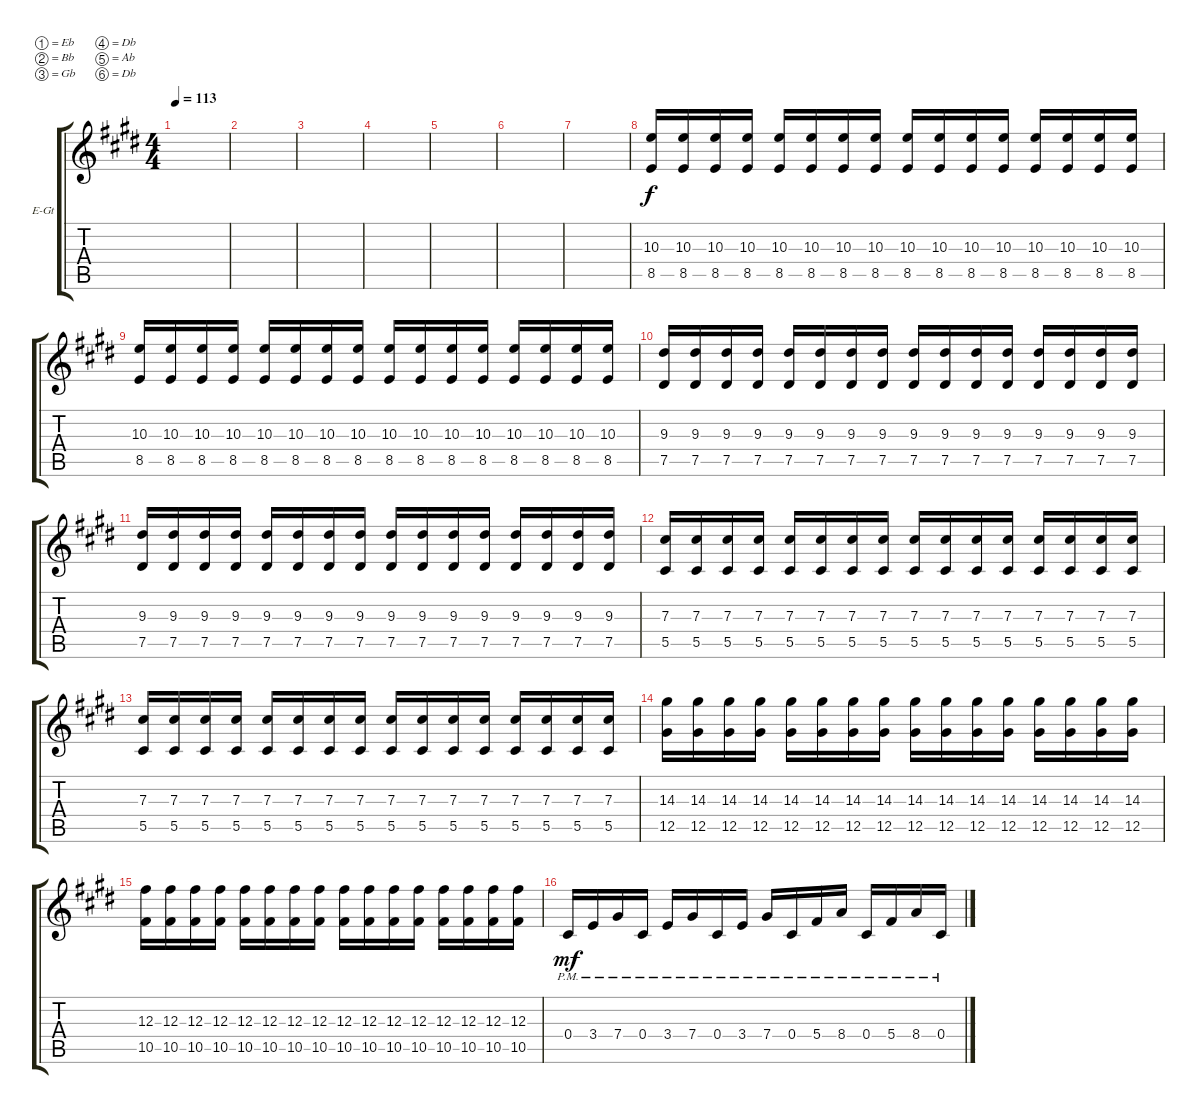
\bracketExtendMode groupsimilarinstruments
\firstSystemTrackNameOrientation horizontal
\otherSystemsTrackNameOrientation horizontal
\track ("Harmonies" "E-Gt") {instrument overdrivenguitar}
\staff {score tabs}
\tuning (Eb4 Bb3 Gb3 Db3 Ab2 Db2)
\ts (4 4)
\tempo 113
\clef g2
\ks e
|
|
|
|
|
|
|
(8.5 10.3).16 (8.5 10.3).16 (8.5 10.3).16 (8.5 10.3).16 (8.5 10.3).16 (8.5 10.3).16 (8.5 10.3).16 (8.5 10.3).16 (8.5 10.3).16 (8.5 10.3).16 (8.5 10.3).16 (8.5 10.3).16 (8.5 10.3).16 (8.5 10.3).16 (8.5 10.3).16 (8.5 10.3).16 |
(8.5 10.3).16 (8.5 10.3).16 (8.5 10.3).16 (8.5 10.3).16 (8.5 10.3).16 (8.5 10.3).16 (8.5 10.3).16 (8.5 10.3).16 (8.5 10.3).16 (8.5 10.3).16 (8.5 10.3).16 (8.5 10.3).16 (8.5 10.3).16 (8.5 10.3).16 (8.5 10.3).16 (8.5 10.3).16 |
(7.5 9.3).16 (7.5 9.3).16 (7.5 9.3).16 (7.5 9.3).16 (7.5 9.3).16 (7.5 9.3).16 (7.5 9.3).16 (7.5 9.3).16 (7.5 9.3).16 (7.5 9.3).16 (7.5 9.3).16 (7.5 9.3).16 (7.5 9.3).16 (7.5 9.3).16 (7.5 9.3).16 (7.5 9.3).16 |
(7.5 9.3).16 (7.5 9.3).16 (7.5 9.3).16 (7.5 9.3).16 (7.5 9.3).16 (7.5 9.3).16 (7.5 9.3).16 (7.5 9.3).16 (7.5 9.3).16 (7.5 9.3).16 (7.5 9.3).16 (7.5 9.3).16 (7.5 9.3).16 (7.5 9.3).16 (7.5 9.3).16 (7.5 9.3).16 |
(5.5 7.3).16 (5.5 7.3).16 (5.5 7.3).16 (5.5 7.3).16 (5.5 7.3).16 (5.5 7.3).16 (5.5 7.3).16 (5.5 7.3).16 (5.5 7.3).16 (5.5 7.3).16 (5.5 7.3).16 (5.5 7.3).16 (5.5 7.3).16 (5.5 7.3).16 (5.5 7.3).16 (5.5 7.3).16 |
(5.5 7.3).16 (5.5 7.3).16 (5.5 7.3).16 (5.5 7.3).16 (5.5 7.3).16 (5.5 7.3).16 (5.5 7.3).16 (5.5 7.3).16 (5.5 7.3).16 (5.5 7.3).16 (5.5 7.3).16 (5.5 7.3).16 (5.5 7.3).16 (5.5 7.3).16 (5.5 7.3).16 (5.5 7.3).16 |
(12.5 14.3).16 (12.5 14.3).16 (12.5 14.3).16 (12.5 14.3).16 (12.5 14.3).16 (12.5 14.3).16 (12.5 14.3).16 (12.5 14.3).16 (12.5 14.3).16 (12.5 14.3).16 (12.5 14.3).16 (12.5 14.3).16 (12.5 14.3).16 (12.5 14.3).16 (12.5 14.3).16 (12.5 14.3).16 |
(10.5 12.3).16 (10.5 12.3).16 (10.5 12.3).16 (10.5 12.3).16 (10.5 12.3).16 (10.5 12.3).16 (10.5 12.3).16 (10.5 12.3).16 (10.5 12.3).16 (10.5 12.3).16 (10.5 12.3).16 (10.5 12.3).16 (10.5 12.3).16 (10.5 12.3).16 (10.5 12.3).16 (10.5 12.3).16 |
0.4{pm}.16{dy mf} 3.4{pm}.16 7.4{pm}.16 0.4{pm}.16 3.4{pm}.16 7.4{pm}.16 0.4{pm}.16 3.4{pm}.16 7.4{pm}.16 0.4{pm}.16 5.4{pm}.16 8.4{pm}.16 0.4{pm}.16 5.4{pm}.16 8.4{pm}.16 0.4{pm}.16
